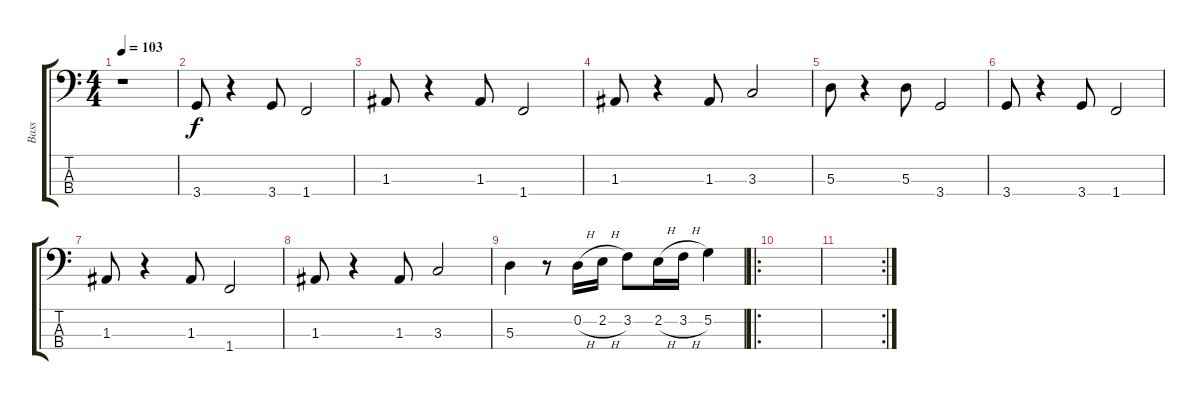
\track ("Bass" "Bass") {instrument electricbasspick}
\staff {score tabs}
\tuning (G2 D2 A1 E1) {hide}
\ts (4 4)
\tempo 103
\clef f4
\ks c
r.1{dy f} |
3.4.8 r.4 3.4.8 1.4.2 |
1.3.8 r.4 1.3.8 1.4.2 |
1.3.8 r.4 1.3.8 3.3.2 |
5.3.8 r.4 5.3.8 3.4.2 |
3.4.8 r.4 3.4.8 1.4.2 |
1.3.8 r.4 1.3.8 1.4.2 |
1.3.8 r.4 1.3.8 3.3.2 |
5.3.4 r.8 0.2{h}.16 2.2{h}.16 3.2.8 2.2{h}.16 3.2{h}.16 5.2.4 |
\ro
|
\rc 2
